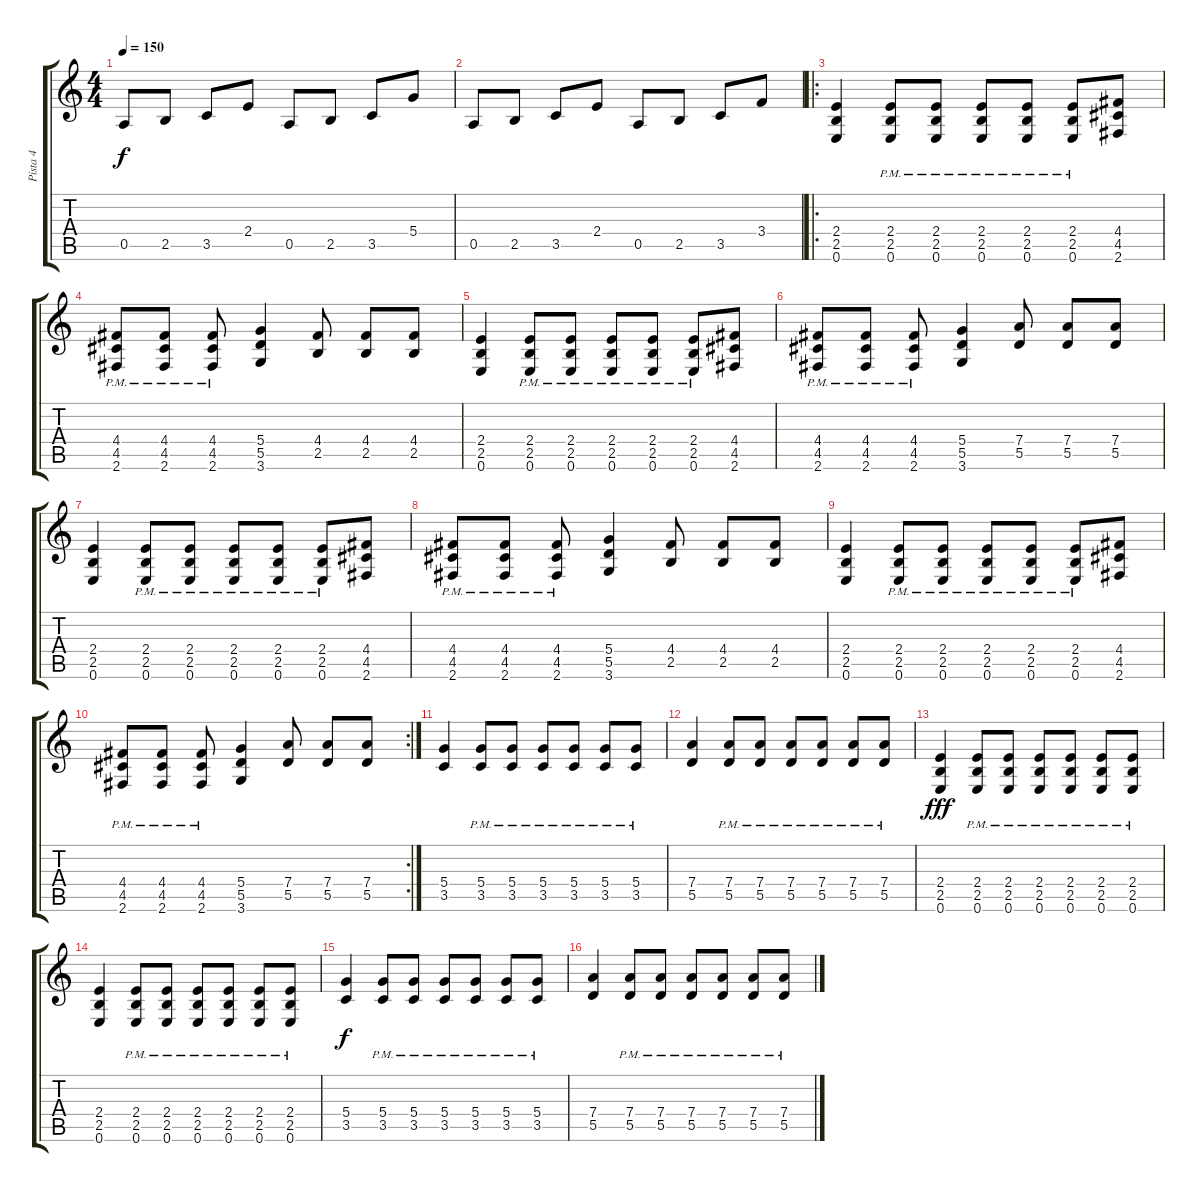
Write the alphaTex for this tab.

\track ("Pista 4" "Pista 4") {instrument overdrivenguitar}
\staff {score tabs}
\tuning (E4 B3 G3 D3 A2 E2) {hide}
\ts (4 4)
\tempo 150
\clef g2
\ks c
0.5.8{dy f} 2.5.8 3.5.8 2.4.8 0.5.8 2.5.8 3.5.8 5.4.8 |
0.5.8 2.5.8 3.5.8 2.4.8 0.5.8 2.5.8 3.5.8 3.4.8 |
\ro
(2.4 2.5 0.6).4 (2.4{pm} 2.5{pm} 0.6{pm}).8 (2.4{pm} 2.5{pm} 0.6{pm}).8 (2.4{pm} 2.5{pm} 0.6{pm}).8 (2.4{pm} 2.5{pm} 0.6{pm}).8 (2.4{pm} 2.5{pm} 0.6{pm}).8 (4.4 4.5 2.6).8 |
(4.4{pm} 4.5{pm} 2.6{pm}).8 (4.4{pm} 4.5{pm} 2.6{pm}).8 (4.4{pm} 4.5{pm} 2.6{pm}).8 (5.4 5.5 3.6).4 (4.4 2.5).8 (4.4 2.5).8 (4.4 2.5).8 |
(2.4 2.5 0.6).4 (2.4{pm} 2.5{pm} 0.6{pm}).8 (2.4{pm} 2.5{pm} 0.6{pm}).8 (2.4{pm} 2.5{pm} 0.6{pm}).8 (2.4{pm} 2.5{pm} 0.6{pm}).8 (2.4{pm} 2.5{pm} 0.6{pm}).8 (4.4 4.5 2.6).8 |
(4.4{pm} 4.5{pm} 2.6{pm}).8 (4.4{pm} 4.5{pm} 2.6{pm}).8 (4.4{pm} 4.5{pm} 2.6{pm}).8 (5.4 5.5 3.6).4 (7.4 5.5).8 (7.4 5.5).8 (7.4 5.5).8 |
(2.4 2.5 0.6).4 (2.4{pm} 2.5{pm} 0.6{pm}).8 (2.4{pm} 2.5{pm} 0.6{pm}).8 (2.4{pm} 2.5{pm} 0.6{pm}).8 (2.4{pm} 2.5{pm} 0.6{pm}).8 (2.4{pm} 2.5{pm} 0.6{pm}).8 (4.4 4.5 2.6).8 |
(4.4{pm} 4.5{pm} 2.6{pm}).8 (4.4{pm} 4.5{pm} 2.6{pm}).8 (4.4{pm} 4.5{pm} 2.6{pm}).8 (5.4 5.5 3.6).4 (4.4 2.5).8 (4.4 2.5).8 (4.4 2.5).8 |
(2.4 2.5 0.6).4 (2.4{pm} 2.5{pm} 0.6{pm}).8 (2.4{pm} 2.5{pm} 0.6{pm}).8 (2.4{pm} 2.5{pm} 0.6{pm}).8 (2.4{pm} 2.5{pm} 0.6{pm}).8 (2.4{pm} 2.5{pm} 0.6{pm}).8 (4.4 4.5 2.6).8 |
\rc 2
(4.4{pm} 4.5{pm} 2.6{pm}).8 (4.4{pm} 4.5{pm} 2.6{pm}).8 (4.4{pm} 4.5{pm} 2.6{pm}).8 (5.4 5.5 3.6).4 (7.4 5.5).8 (7.4 5.5).8 (7.4 5.5).8 |
(5.4 3.5).4 (5.4{pm} 3.5{pm}).8 (5.4{pm} 3.5{pm}).8 (5.4{pm} 3.5{pm}).8 (5.4{pm} 3.5{pm}).8 (5.4{pm} 3.5{pm}).8 (5.4{pm} 3.5{pm}).8 |
(7.4 5.5).4 (7.4{pm} 5.5{pm}).8 (7.4{pm} 5.5{pm}).8 (7.4{pm} 5.5{pm}).8 (7.4{pm} 5.5{pm}).8 (7.4{pm} 5.5{pm}).8 (7.4{pm} 5.5{pm}).8 |
(2.4 2.5 0.6).4{dy fff} (2.4{pm} 2.5{pm} 0.6{pm}).8 (2.4{pm} 2.5{pm} 0.6{pm}).8 (2.4{pm} 2.5{pm} 0.6{pm}).8 (2.4{pm} 2.5{pm} 0.6{pm}).8 (2.4{pm} 2.5{pm} 0.6{pm}).8 (2.4{pm} 2.5{pm} 0.6{pm}).8 |
(2.4 2.5 0.6).4 (2.4{pm} 2.5{pm} 0.6{pm}).8 (2.4{pm} 2.5{pm} 0.6{pm}).8 (2.4{pm} 2.5{pm} 0.6{pm}).8 (2.4{pm} 2.5{pm} 0.6{pm}).8 (2.4{pm} 2.5{pm} 0.6{pm}).8 (2.4{pm} 2.5{pm} 0.6{pm}).8 |
(5.4 3.5).4{dy f} (5.4{pm} 3.5{pm}).8 (5.4{pm} 3.5{pm}).8 (5.4{pm} 3.5{pm}).8 (5.4{pm} 3.5{pm}).8 (5.4{pm} 3.5{pm}).8 (5.4{pm} 3.5{pm}).8 |
(7.4 5.5).4 (7.4{pm} 5.5{pm}).8 (7.4{pm} 5.5{pm}).8 (7.4{pm} 5.5{pm}).8 (7.4{pm} 5.5{pm}).8 (7.4{pm} 5.5{pm}).8 (7.4{pm} 5.5{pm}).8
